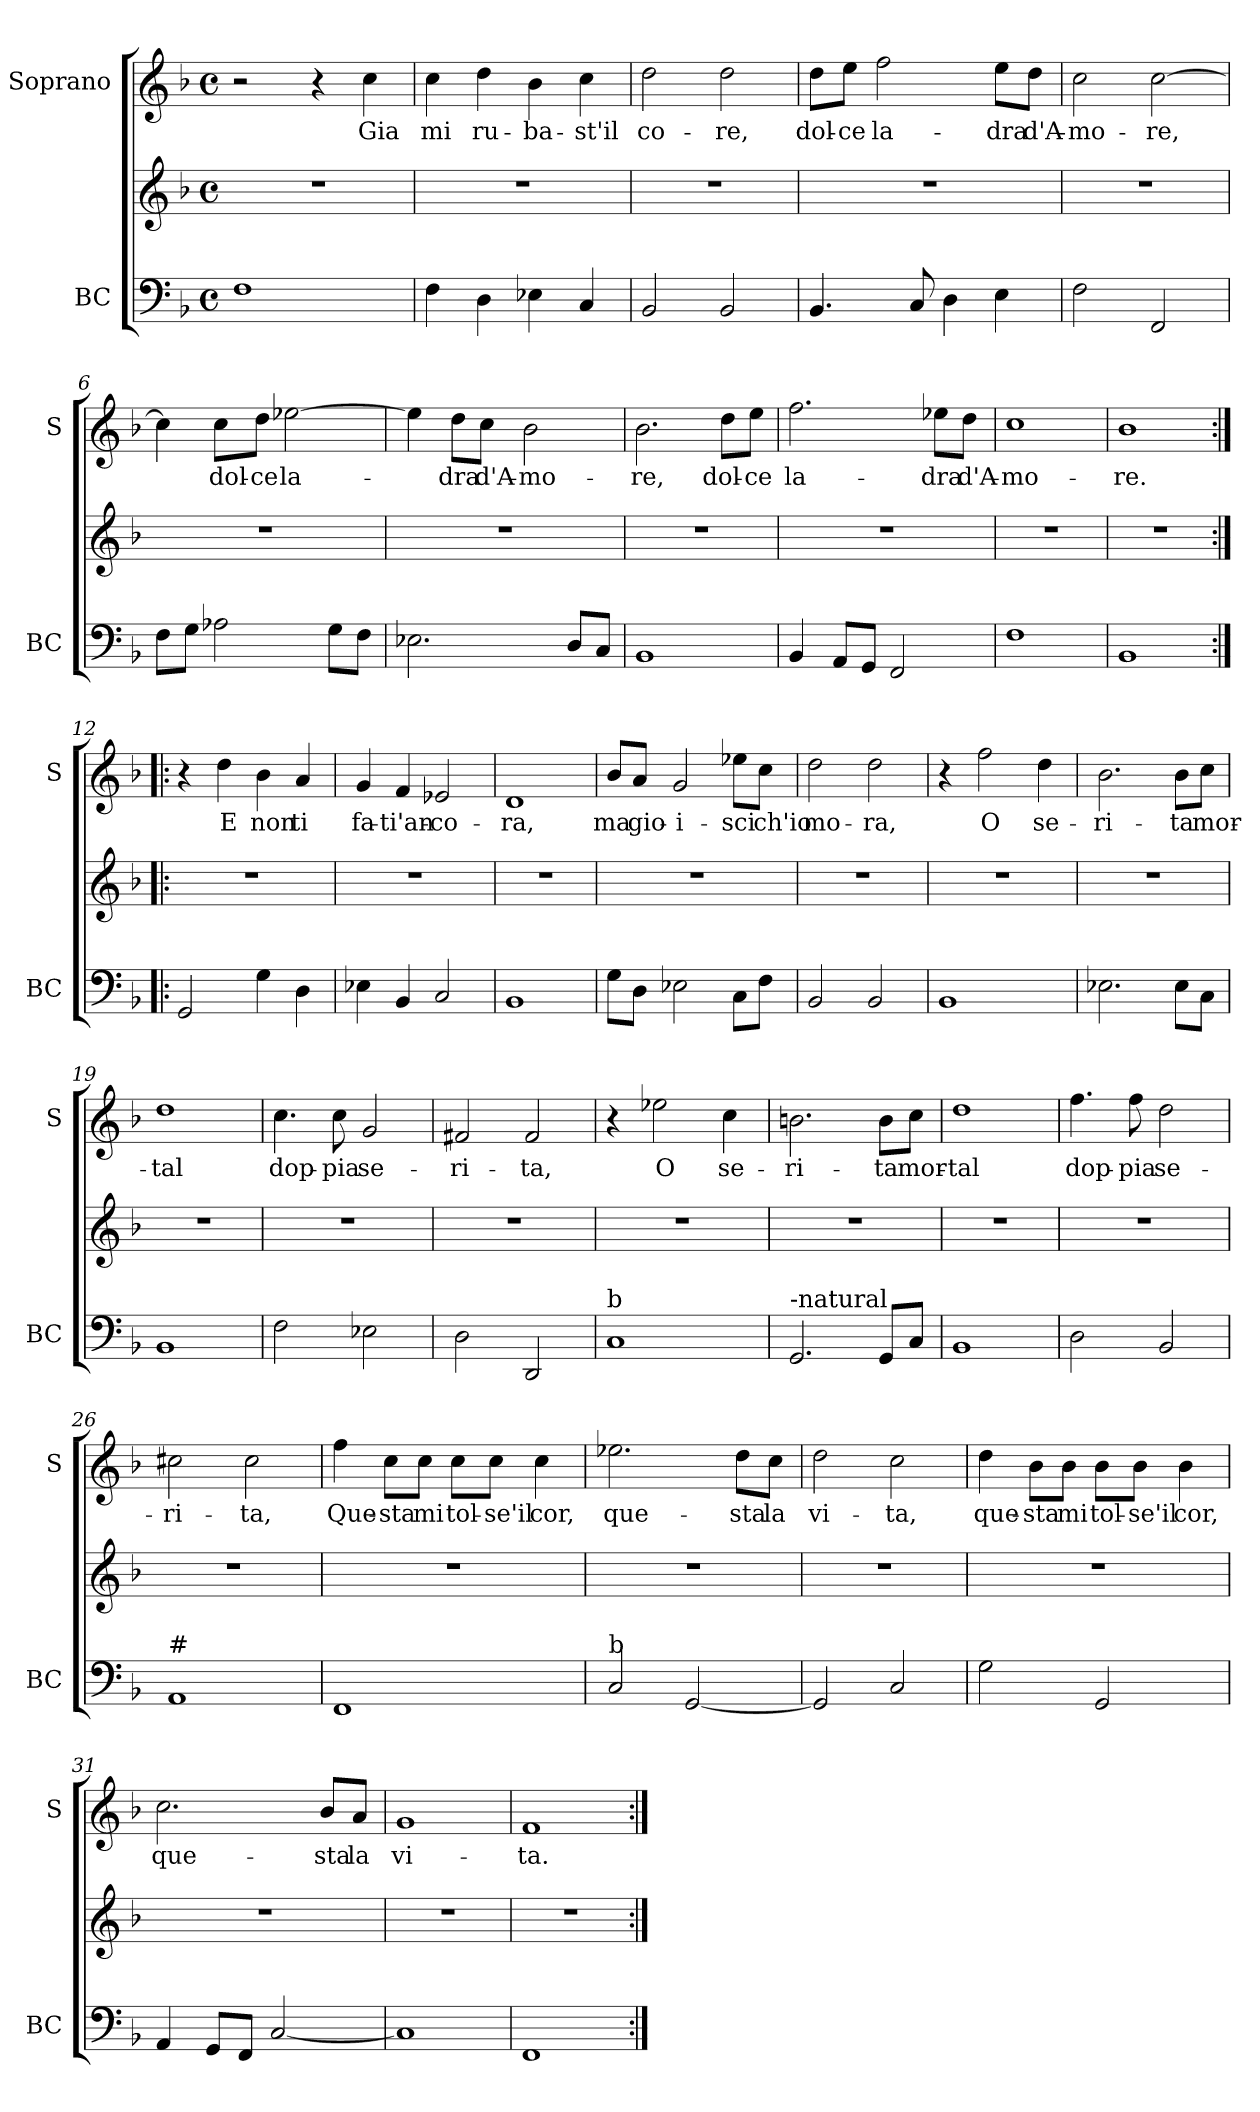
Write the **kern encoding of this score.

**kern	**kern	**kern	**text
*part2	*part2	*part1	*part1
*staff3	*staff2	*staff1	*staff1
*I"BC	*	*I"Soprano	*
*I'BC	*	*I'S	*
*clefF4	*clefG2	*clefG2	*
*k[b-]	*k[b-]	*k[b-]	*
*F:	*F:	*F:	*
*M4/4	*M4/4	*M4/4	*
*met(c)	*met(c)	*met(c)	*
=1	=1	=1	=1
1F	1r	2r	.
.	.	4r	.
!	!	!	!LO:LY:b
.	.	4cc\	Gia
=2	=2	=2	=2
!	!	!	!LO:LY:b
4F\	1r	4cc\	mi
!	!	!	!LO:LY:b
4D\	.	4dd\	ru-
!	!	!	!LO:LY:b
4E-X\	.	4b-\	-ba-
!	!	!	!LO:LY:b
4C/	.	4cc\	-st'il
=3	=3	=3	=3
!	!	!	!LO:LY:b
2BB-/	1r	2dd\	co-
!	!	!	!LO:LY:b
2BB-/	.	2dd\	-re,
=4	=4	=4	=4
!	!	!	!LO:LY:b
4.BB-/	1r	8dd\L	dol-
!	!	!	!LO:LY:b
.	.	8ee\J	-ce
!	!	!	!LO:LY:b
.	.	2ff\	la-
8C/	.	.	.
4D\	.	.	.
!	!	!	!LO:LY:b
4E\	.	8ee\L	-dra
!	!	!	!LO:LY:b
.	.	8dd\J	d'A-
=5	=5	=5	=5
!	!	!	!LO:LY:b
2F\	1r	2cc\	-mo-
!	!	!	!LO:LY:b
2FF/	.	[2cc\	-re,
!!LO:LB:g=z
=6	=6	=6	=6
8F\L	1r	4cc\]	.
8G\J	.	.	.
!	!	!	!LO:LY:b
2A-X\	.	8cc\L	dol-
!	!	!	!LO:LY:b
.	.	8dd\J	-ce
!	!	!	!LO:LY:b
.	.	[2ee-X\	la-
8G\L	.	.	.
8F\J	.	.	.
=7	=7	=7	=7
2.E-X\	1r	4ee-\]	.
!	!	!	!LO:LY:b
.	.	8dd\L	-dra
!	!	!	!LO:LY:b
.	.	8cc\J	d'A-
!	!	!	!LO:LY:b
.	.	2b-\	-mo-
8D/L	.	.	.
8C/J	.	.	.
=8	=8	=8	=8
!	!	!	!LO:LY:b
1BB-	1r	2.b-\	-re,
!	!	!	!LO:LY:b
.	.	8dd\L	dol-
!	!	!	!LO:LY:b
.	.	8ee\J	-ce
=9	=9	=9	=9
!	!	!	!LO:LY:b
4BB-/	1r	2.ff\	la-
8AA/L	.	.	.
8GG/J	.	.	.
2FF/	.	.	.
!	!	!	!LO:LY:b
.	.	8ee-X\L	-dra
!	!	!	!LO:LY:b
.	.	8dd\J	d'A-
=10	=10	=10	=10
!	!	!	!LO:LY:b
1F	1r	1cc	-mo-
=11	=11	=11	=11
!	!	!	!LO:LY:b
1BB-	1r	1b-	-re.
!!LO:PB:g=z
=12:|!|:	=12:|!|:	=12:|!|:	=12:|!|:
2GG/	1r	4r	.
!	!	!	!LO:LY:b
.	.	4dd\	E
!	!	!	!LO:LY:b
4G\	.	4b-\	non
!	!	!	!LO:LY:b
4D\	.	4a/	ti
=13	=13	=13	=13
!	!	!	!LO:LY:b
4E-X\	1r	4g/	fa-
!	!	!	!LO:LY:b
4BB-/	.	4f/	-ti'an-
!	!	!	!LO:LY:b
2C/	.	2e-X/	-co-
=14	=14	=14	=14
!	!	!	!LO:LY:b
1BB-	1r	1d	-ra,
=15	=15	=15	=15
!	!	!	!LO:LY:b
8G\L	1r	8b-/L	ma
!	!	!	!LO:LY:b
8D\J	.	8a/J	gio-
!	!	!	!LO:LY:b
2E-X\	.	2g/	-i-
!	!	!	!LO:LY:b
8C\L	.	8ee-X\L	-sci
!	!	!	!LO:LY:b
8F\J	.	8cc\J	ch'io
=16	=16	=16	=16
!	!	!	!LO:LY:b
2BB-/	1r	2dd\	mo-
!	!	!	!LO:LY:b
2BB-/	.	2dd\	-ra,
!!LO:LB:g=z
=17	=17	=17	=17
1BB-	1r	4r	.
!	!	!	!LO:LY:b
.	.	2ff\	O
!	!	!	!LO:LY:b
.	.	4dd\	se-
=18	=18	=18	=18
!	!	!	!LO:LY:b
2.E-X\	1r	2.b-\	-ri-
!	!	!	!LO:LY:b
8E-\L	.	8b-\L	-ta
!	!	!	!LO:LY:b
8C\J	.	8cc\J	mor-
=19	=19	=19	=19
!	!	!	!LO:LY:b
1BB-	1r	1dd	-tal
=20	=20	=20	=20
!	!	!	!LO:LY:b
2F\	1r	4.cc\	dop-
!	!	!	!LO:LY:b
.	.	8cc\	-pia
!	!	!	!LO:LY:b
2E-X\	.	2g/	se-
=21	=21	=21	=21
!	!	!	!LO:LY:b
2D\	1r	2f#X/	-ri-
!	!	!	!LO:LY:b
2DD/	.	2f#/	-ta,
=22	=22	=22	=22
!LO:TX:a:t=b	!	!	!
1C	1r	4r	.
!	!	!	!LO:LY:b
.	.	2ee-X\	O
!	!	!	!LO:LY:b
.	.	4cc\	se-
!!LO:LB:g=z
=23	=23	=23	=23
!LO:TX:a:t=-natural	!	!	!
!	!	!	!LO:LY:b
2.GG/	1r	2.bn\	-ri-
!	!	!	!LO:LY:b
8GG/L	.	8b\L	-ta
!	!	!	!LO:LY:b
8C/J	.	8cc\J	mor-
=24	=24	=24	=24
!	!	!	!LO:LY:b
1BB-	1r	1dd	-tal
=25	=25	=25	=25
!	!	!	!LO:LY:b
2D\	1r	4.ff\	dop-
!	!	!	!LO:LY:b
.	.	8ff\	-pia
!	!	!	!LO:LY:b
2BB-/	.	2dd\	se-
=26	=26	=26	=26
!LO:TX:a:t=#	!	!	!
!	!	!	!LO:LY:b
1AA	1r	2cc#X\	-ri-
!	!	!	!LO:LY:b
.	.	2cc#\	-ta,
=27	=27	=27	=27
!	!	!	!LO:LY:b
1FF	1r	4ff\	Que-
!	!	!	!LO:LY:b
.	.	8cc\L	-sta
!	!	!	!LO:LY:b
.	.	8cc\J	mi
!	!	!	!LO:LY:b
.	.	8cc\L	tol-
!	!	!	!LO:LY:b
.	.	8cc\J	-se'il
!	!	!	!LO:LY:b
.	.	4cc\	cor,
!!LO:LB:g=z
=28	=28	=28	=28
!LO:TX:a:t=b	!	!	!
!	!	!	!LO:LY:b
2C/	1r	2.ee-X\	que-
[2GG/	.	.	.
!	!	!	!LO:LY:b
.	.	8dd\L	-sta
!	!	!	!LO:LY:b
.	.	8cc\J	la
=29	=29	=29	=29
!	!	!	!LO:LY:b
2GG/]	1r	2dd\	vi-
!	!	!	!LO:LY:b
2C/	.	2cc\	-ta,
=30	=30	=30	=30
!	!	!	!LO:LY:b
2G\	1r	4dd\	que-
!	!	!	!LO:LY:b
.	.	8b-\L	-sta
!	!	!	!LO:LY:b
.	.	8b-\J	mi
!	!	!	!LO:LY:b
2GG/	.	8b-\L	tol-
!	!	!	!LO:LY:b
.	.	8b-\J	-se'il
!	!	!	!LO:LY:b
.	.	4b-\	cor,
=31	=31	=31	=31
!	!	!	!LO:LY:b
4AA/	1r	2.cc\	que-
8GG/L	.	.	.
8FF/J	.	.	.
[2C/	.	.	.
!	!	!	!LO:LY:b
.	.	8b-/L	-sta
!	!	!	!LO:LY:b
.	.	8a/J	la
=32	=32	=32	=32
!	!	!	!LO:LY:b
1C]	1r	1g	vi-
=33	=33	=33	=33
!	!	!	!LO:LY:b
1FF	1r	1f	-ta.
=:|!	=:|!	=:|!	=:|!
*-	*-	*-	*-
